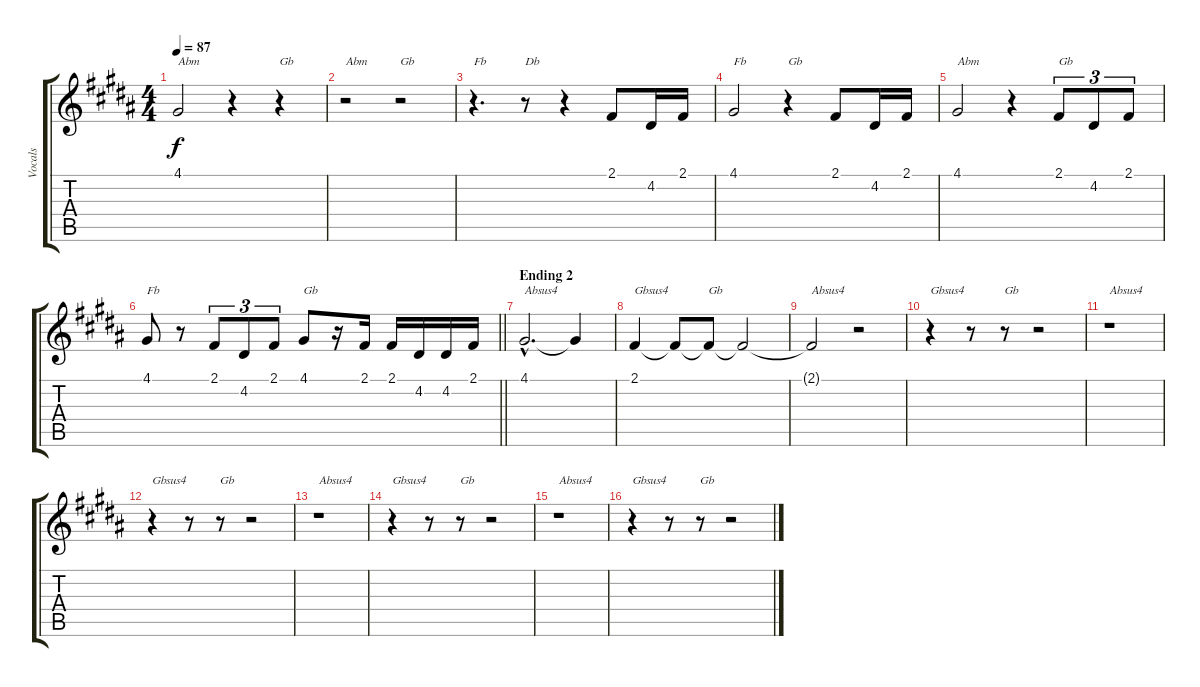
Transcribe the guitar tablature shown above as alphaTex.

\track ("Vocals" "Vocals") {instrument sopranosax}
\staff {score tabs}
\tuning (E4 B3 G3 D3 A2 E2) {hide}
\ts (4 4)
\tempo 87
\clef g2
\ks b
4.1.2{txt "Abm" dy f} r.4 r.4{txt "Gb"} |
r.2{txt "Abm"} r.2{txt "Gb"} |
r.4{d txt "Fb"} r.8{txt "Db"} r.4 2.1.8 4.2.16 2.1.16 |
4.1.2{txt "Fb"} r.4{txt "Gb"} 2.1.8 4.2.16 2.1.16 |
4.1.2{txt "Abm"} r.4 2.1.8{tu (3 2) txt "Gb"} 4.2.8{tu (3 2)} 2.1.8{tu (3 2)} |
\barLineRight lightlight
4.1.8{txt "Fb"} r.8 2.1.8{tu (3 2)} 4.2.8{tu (3 2)} 2.1.8{tu (3 2)} 4.1.8{txt "Gb"} r.16 2.1.16 2.1.16 4.2.16 4.2.16 2.1.16 |
\section ("" "Ending 2")
4.1{hac}.2{d txt "Absus4"} 4.1{t}.4 |
2.1.4{txt "Gbsus4"} 2.1{t}.8 2.1{t}.8{txt "Gb"} 2.1{t}.2 |
2.1{t}.2{txt "Absus4"} r.2 |
r.4{txt "Gbsus4"} r.8 r.8{txt "Gb"} r.2 |
r.1{txt "Absus4"} |
r.4{txt "Gbsus4"} r.8 r.8{txt "Gb"} r.2 |
r.1{txt "Absus4"} |
r.4{txt "Gbsus4"} r.8 r.8{txt "Gb"} r.2 |
r.1{txt "Absus4"} |
r.4{txt "Gbsus4"} r.8 r.8{txt "Gb"} r.2
